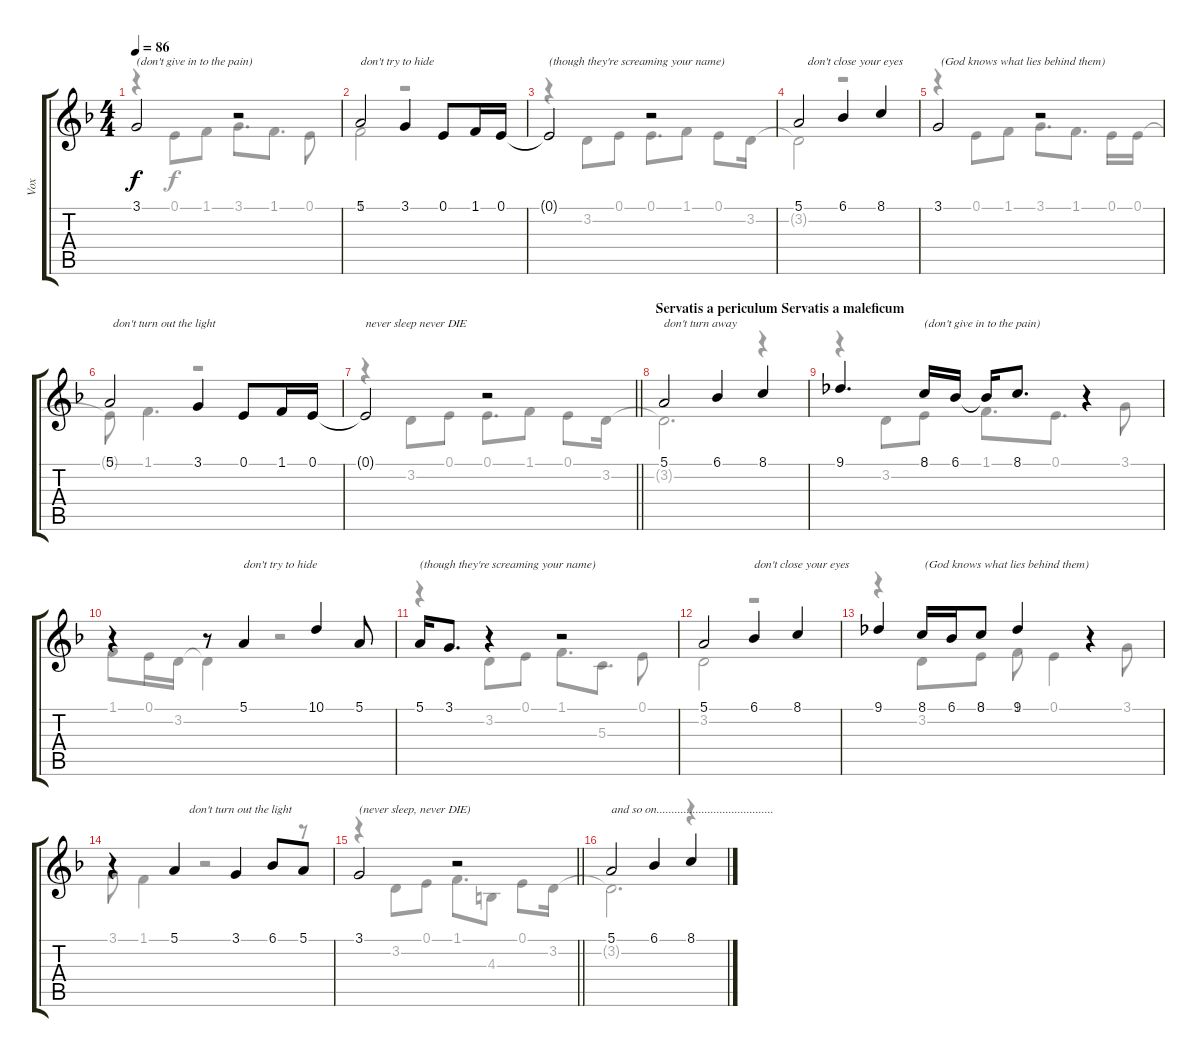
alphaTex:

\track ("Vox" "Vox") {instrument oboe}
\staff {score tabs}
\tuning (E4 B3 G3 D3 A2 E2) {hide}
\voice
\ts (4 4)
\tempo 86
\clef g2
\ks f
3.1.2{txt "(don't give in to the pain)" dy f} r.2 |
5.1.2{txt "don't try to hide"} 3.1.4 0.1.8 1.1.16 0.1.16 |
0.1{t}.2{txt "(though they're screaming your name)"} r.2 |
5.1.2{txt "   don't close your eyes"} 6.1.4 8.1.4 |
3.1.2{txt " (God knows what lies behind them)"} r.2 |
5.1.2{txt " don't turn out the light"} 3.1.4 0.1.8 1.1.16 0.1.16 |
\barLineRight lightlight
0.1{t}.2{txt "never sleep never DIE"} r.2 |
\section ("" "Servatis a periculum Servatis a maleficum")
5.1.2{txt "don't turn away"} 6.1.4 8.1.4 |
9.1.4{d} 8.1.16{txt "(don't give in to the pain)"} 6.1.16 6.1{t}.16 8.1.8{d} r.4 |
r.4 r.8 5.1.4{txt "don't try to hide"} 10.1.4 5.1.8 |
5.1.16{txt "(though they're screaming your name)"} 3.1.8{d} r.4 r.2 |
5.1.2 6.1.4{txt "don't close your eyes"} 8.1.4 |
9.1.4 8.1.16{txt " (God knows what lies behind them)"} 6.1.16 8.1.8 9.1.4 r.4 |
r.4 5.1.4{txt "     don't turn out the light"} 3.1.4 6.1.8 5.1.8 |
\barLineRight lightlight
3.1.2{txt "(never sleep, never DIE)"} r.2 |
5.1.2{txt "and so on......................................."} 6.1.4 8.1.4
\voice
\clef g2
\ottava regular
\simile none
\ks f
r.4{dy f} 0.1.8 1.1.8 3.1.8{d} 1.1.8{d} 0.1.8 |
1.1.2 r.2 |
r.4 3.2.8 0.1.8 0.1.8{d} 1.1.8 0.1.8 3.2.16 |
3.2{t}.2 r.2 |
r.4 0.1.8 1.1.8 3.1.8{d} 1.1.8{d} 0.1.16 0.1.16 |
0.1{t}.8 1.1.4{d} r.2 |
\barLineRight lightlight
r.4 3.2.8 0.1.8 0.1.8{d} 1.1.8 0.1.8 3.2.16 |
3.2{t}.2{d} r.4 |
r.4 3.2.8 0.1.8 1.1.8{d} 0.1.8{d} 3.1.8 |
1.1.8 0.1.16 3.2.16 3.2{t}.4 r.2 |
r.4 3.2.8 0.1.8 1.1.8{d} 5.3.8{d} 0.1.8 |
3.2.2 r.2 |
r.4 3.2.8 0.1.8 1.1.8 0.1.4 3.1.8 |
3.1.8 1.1.4 r.2 r.8 |
\barLineRight lightlight
r.4 3.2.8 0.1.8 1.1.8{d} 4.3.8 0.1.8 3.2.16 |
3.2{t}.2{d} r.4
